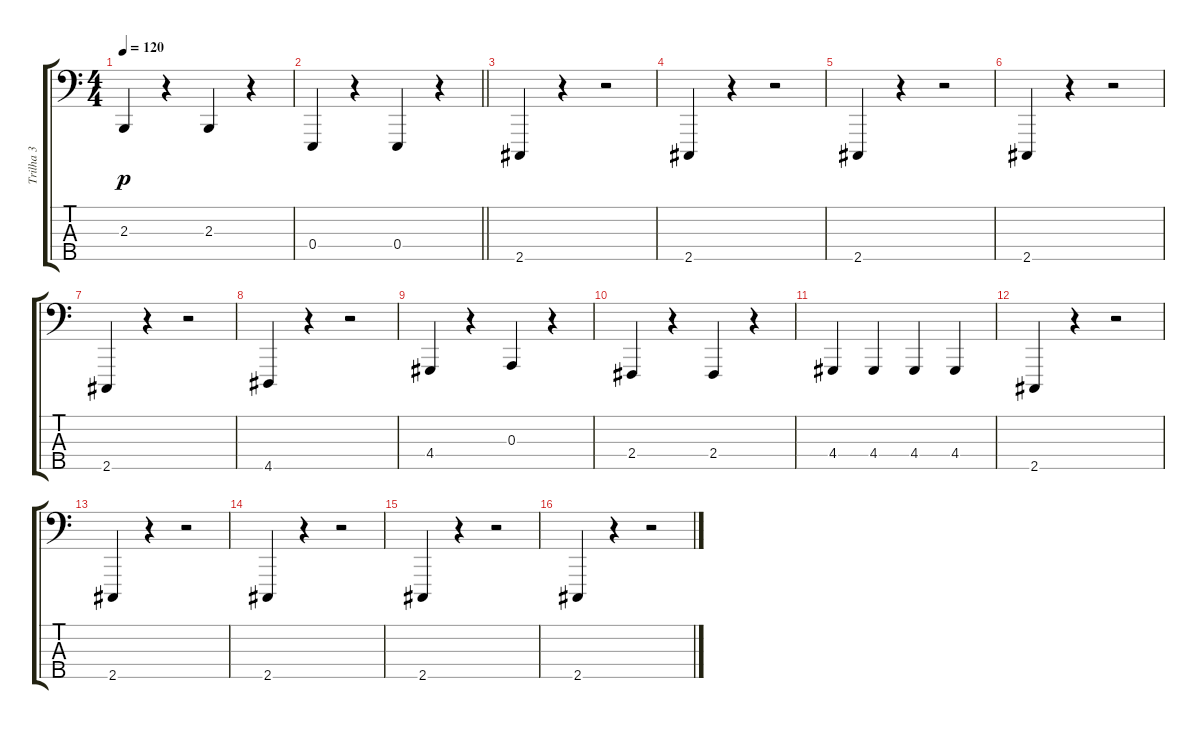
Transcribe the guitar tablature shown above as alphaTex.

\track ("Trilha 3" "Trilha 3") {instrument acousticgrandpiano}
\staff {score tabs}
\tuning (G2 D2 A1 E1 B0) {hide}
\ts (4 4)
\tempo 120
\clef f4
\ks c
2.3.4{dy p} r.4 2.3.4 r.4 |
\barLineRight lightlight
0.4.4 r.4 0.4.4 r.4 |
2.5.4 r.4 r.2 |
2.5.4 r.4 r.2 |
2.5.4 r.4 r.2 |
2.5.4 r.4 r.2 |
2.5.4 r.4 r.2 |
4.5.4 r.4 r.2 |
4.4.4 r.4 0.3.4 r.4 |
2.4.4 r.4 2.4.4 r.4 |
4.4.4 4.4.4 4.4.4 4.4.4 |
2.5.4 r.4 r.2 |
2.5.4 r.4 r.2 |
2.5.4 r.4 r.2 |
2.5.4 r.4 r.2 |
2.5.4 r.4 r.2
